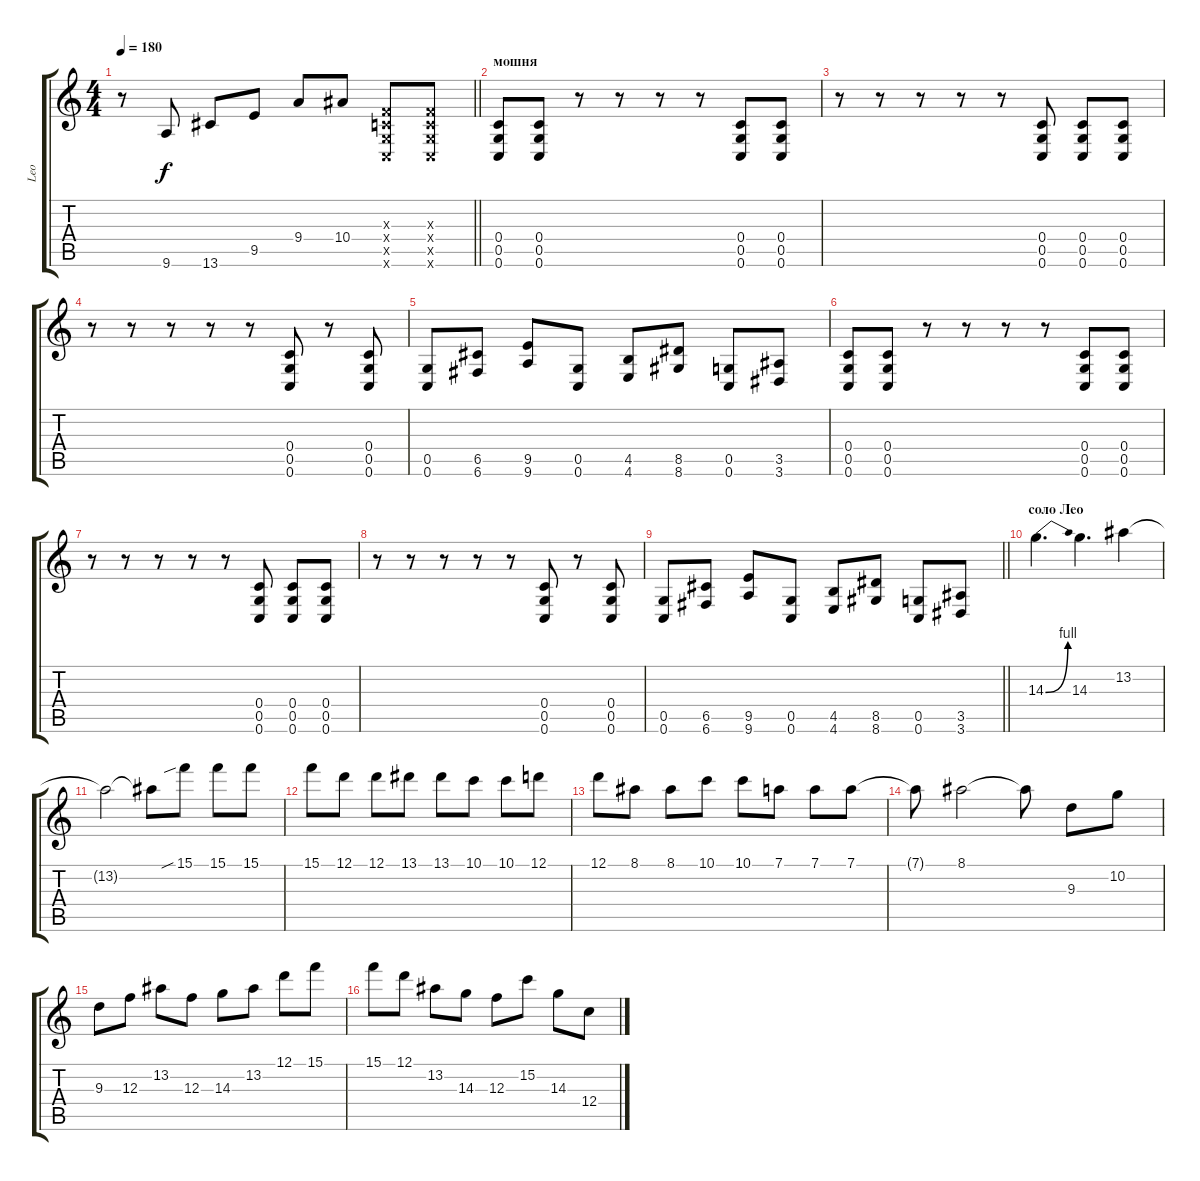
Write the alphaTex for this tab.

\track ("Leo" "Leo") {instrument distortionguitar}
\staff {score tabs}
\tuning (D4 A3 F3 C3 G2 C2) {hide}
\ts (4 4)
\tempo 180
\clef g2
\barLineRight lightlight
\ks c
r.8{dy f} 9.6.8 13.6.8 9.5.8 9.4.8 10.4.8 (0.3{x} 0.4{x} 0.5{x} 0.6{x}).8 (0.3{x} 0.4{x} 0.5{x} 0.6{x}).8 |
\section ("" "мошня")
(0.4 0.5 0.6).8 (0.4 0.5 0.6).8 r.8 r.8 r.8 r.8 (0.4 0.5 0.6).8 (0.4 0.5 0.6).8 |
r.8 r.8 r.8 r.8 r.8 (0.4 0.5 0.6).8 (0.4 0.5 0.6).8 (0.4 0.5 0.6).8 |
r.8 r.8 r.8 r.8 r.8 (0.4 0.5 0.6).8 r.8 (0.4 0.5 0.6).8 |
(0.5 0.6).8 (6.5 6.6).8 (9.5 9.6).8 (0.5 0.6).8 (4.5 4.6).8 (8.5 8.6).8 (0.5 0.6).8 (3.5 3.6).8 |
(0.4 0.5 0.6).8 (0.4 0.5 0.6).8 r.8 r.8 r.8 r.8 (0.4 0.5 0.6).8 (0.4 0.5 0.6).8 |
r.8 r.8 r.8 r.8 r.8 (0.4 0.5 0.6).8 (0.4 0.5 0.6).8 (0.4 0.5 0.6).8 |
r.8 r.8 r.8 r.8 r.8 (0.4 0.5 0.6).8 r.8 (0.4 0.5 0.6).8 |
\barLineRight lightlight
(0.5 0.6).8 (6.5 6.6).8 (9.5 9.6).8 (0.5 0.6).8 (4.5 4.6).8 (8.5 8.6).8 (0.5 0.6).8 (3.5 3.6).8 |
\section ("" "соло Лео")
14.3{be (bend 0 0 60 4)}.4{d} 14.3.4{d} 13.2.4 |
13.2{t}.2 13.2{t}.8 15.1{sib}.8 15.1.8 15.1.8 |
15.1.8 12.1.8 12.1.8 13.1.8 13.1.8 10.1.8 10.1.8 12.1.8 |
12.1.8 8.1.8 8.1.8 10.1.8 10.1.8 7.1.8 7.1.8 7.1.8 |
7.1{t}.8 8.1.2 8.1{t}.8 9.3.8 10.2.8 |
9.3.8 12.3.8 13.2.8 12.3.8 14.3.8 13.2.8 12.1.8 15.1.8 |
15.1.8 12.1.8 13.2.8 14.3.8 12.3.8 15.2.8 14.3.8 12.4.8
